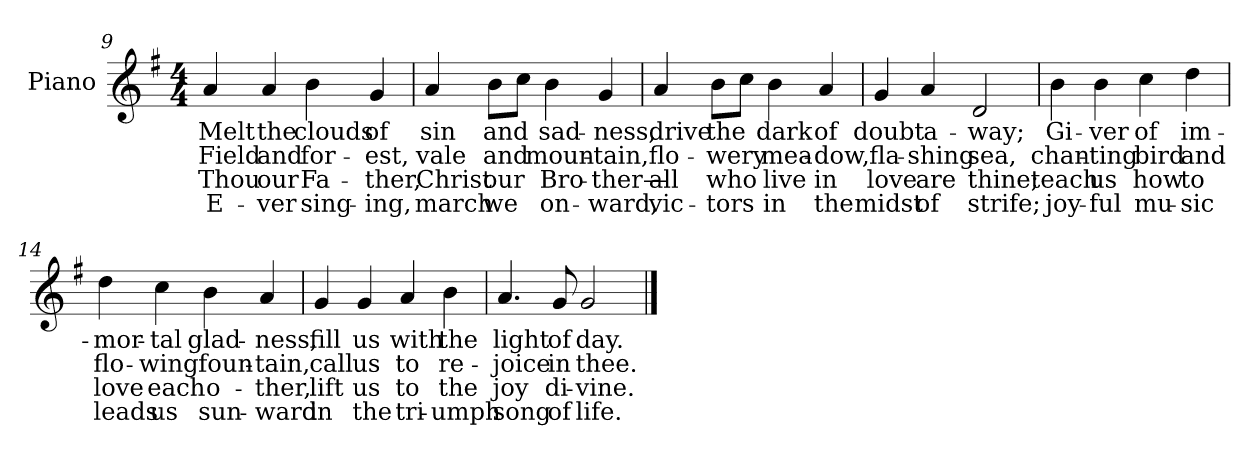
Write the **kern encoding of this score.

**kern	**text	**text	**text	**text
*part1	*part1	*part1	*part1	*part1
*staff1	*staff1	*staff1	*staff1	*staff1
*I"Piano	*	*	*	*
*I'Pno.	*	*	*	*
*clefG2	*	*	*	*
*k[f#]	*	*	*	*
*G:	*	*	*	*
*M4/4	*	*	*	*
=9	=9	=9	=9	=9
!	!LO:LY:b:color=#000000	!LO:LY:b:color=#000000	!LO:LY:b:color=#000000	!LO:LY:b:color=#000000
4ai/	Melt	Field	Thou	E-
!	!LO:LY:b:color=#000000	!LO:LY:b:color=#000000	!LO:LY:b:color=#000000	!LO:LY:b:color=#000000
4ai/	the	and	-our	ver
!	!LO:LY:b:color=#000000	!LO:LY:b:color=#000000	!LO:LY:b:color=#000000	!LO:LY:b:color=#000000
4bi\	clouds	for-	Fa-	-sing-
!	!LO:LY:b:color=#000000	!LO:LY:b:color=#000000	!LO:LY:b:color=#000000	!LO:LY:b:color=#000000
4gi/	of	-est,	-ther,	ing,
!!LO:LB:g=z
=10	=10	=10	=10	=10
!	!LO:LY:b:color=#000000	!LO:LY:b:color=#000000	!LO:LY:b:color=#000000	!LO:LY:b:color=#000000
4ai/	sin	vale	Christ	march
!	!LO:LY:b:color=#000000	!LO:LY:b:color=#000000	!LO:LY:b:color=#000000	!LO:LY:b:color=#000000
8bi\L	and	and	our	we
8cci\J	.	.	.	.
!	!LO:LY:b:color=#000000	!LO:LY:b:color=#000000	!LO:LY:b:color=#000000	!LO:LY:b:color=#000000
4bi\	sad-	moun-	Bro-	-on-
!	!LO:LY:b:color=#000000	!LO:LY:b:color=#000000	!LO:LY:b:color=#000000	!LO:LY:b:color=#000000
4gi/	-ness,	-tain,	-ther—	ward,
=11	=11	=11	=11	=11
!	!LO:LY:b:color=#000000	!LO:LY:b:color=#000000	!LO:LY:b:color=#000000	!LO:LY:b:color=#000000
4ai/	drive	flo-	all	vic-
!	!LO:LY:b:color=#000000	!LO:LY:b:color=#000000	!LO:LY:b:color=#000000	!LO:LY:b:color=#000000
8bi\L	the	-wery	-who	tors
8cci\J	.	.	.	.
!	!LO:LY:b:color=#000000	!LO:LY:b:color=#000000	!LO:LY:b:color=#000000	!LO:LY:b:color=#000000
4bi\	dark	mea-	live	in
!	!LO:LY:b:color=#000000	!LO:LY:b:color=#000000	!LO:LY:b:color=#000000	!LO:LY:b:color=#000000
4ai/	of	-dow,	in	the
=12	=12	=12	=12	=12
!	!LO:LY:b:color=#000000	!LO:LY:b:color=#000000	!LO:LY:b:color=#000000	!LO:LY:b:color=#000000
4gi/	doubt	fla-	love	midst
!	!LO:LY:b:color=#000000	!LO:LY:b:color=#000000	!LO:LY:b:color=#000000	!LO:LY:b:color=#000000
4ai/	a-	-shing	are	of
!	!LO:LY:b:color=#000000	!LO:LY:b:color=#000000	!LO:LY:b:color=#000000	!LO:LY:b:color=#000000
2di/	-way;	sea,	thine;	strife;
!!LO:LB:g=z
=13	=13	=13	=13	=13
!	!LO:LY:b:color=#000000	!LO:LY:b:color=#000000	!LO:LY:b:color=#000000	!LO:LY:b:color=#000000
4bi\	Gi-	chan-	teach	joy-
!	!LO:LY:b:color=#000000	!LO:LY:b:color=#000000	!LO:LY:b:color=#000000	!LO:LY:b:color=#000000
4bi\	-ver	-ting	-us	ful
!	!LO:LY:b:color=#000000	!LO:LY:b:color=#000000	!LO:LY:b:color=#000000	!LO:LY:b:color=#000000
4cci\	of	bird	how	mu-
!	!LO:LY:b:color=#000000	!LO:LY:b:color=#000000	!LO:LY:b:color=#000000	!LO:LY:b:color=#000000
4ddi\	im-	and	-to	sic
=14	=14	=14	=14	=14
!	!LO:LY:b:color=#000000	!LO:LY:b:color=#000000	!LO:LY:b:color=#000000	!LO:LY:b:color=#000000
4ddi\	-mor-	flo-	love	leads
!	!LO:LY:b:color=#000000	!LO:LY:b:color=#000000	!LO:LY:b:color=#000000	!LO:LY:b:color=#000000
4cci\	-tal	-wing	each	us
!	!LO:LY:b:color=#000000	!LO:LY:b:color=#000000	!LO:LY:b:color=#000000	!LO:LY:b:color=#000000
4bi\	glad-	foun-	o-	-sun-
!	!LO:LY:b:color=#000000	!LO:LY:b:color=#000000	!LO:LY:b:color=#000000	!LO:LY:b:color=#000000
4ai/	-ness,	-tain,	-ther,	ward
!!LO:LB:g=z
=15	=15	=15	=15	=15
!	!LO:LY:b:color=#000000	!LO:LY:b:color=#000000	!LO:LY:b:color=#000000	!LO:LY:b:color=#000000
4gi/	fill	call	lift	in
!	!LO:LY:b:color=#000000	!LO:LY:b:color=#000000	!LO:LY:b:color=#000000	!LO:LY:b:color=#000000
4gi/	us	us	us	the
!	!LO:LY:b:color=#000000	!LO:LY:b:color=#000000	!LO:LY:b:color=#000000	!LO:LY:b:color=#000000
4ai/	with	to	to	tri-
!	!LO:LY:b:color=#000000	!LO:LY:b:color=#000000	!LO:LY:b:color=#000000	!LO:LY:b:color=#000000
4bi\	the	re-	-the	umph
=16	=16	=16	=16	=16
!	!LO:LY:b:color=#000000	!LO:LY:b:color=#000000	!LO:LY:b:color=#000000	!LO:LY:b:color=#000000
4.ai/	light	-joice	joy	song
!	!LO:LY:b:color=#000000	!LO:LY:b:color=#000000	!LO:LY:b:color=#000000	!LO:LY:b:color=#000000
8gi/	of	in	di-	-of
!	!LO:LY:b:color=#000000	!LO:LY:b:color=#000000	!LO:LY:b:color=#000000	!LO:LY:b:color=#000000
2gi/	day.	thee.	vine.	life.
==	==	==	==	==
*-	*-	*-	*-	*-
